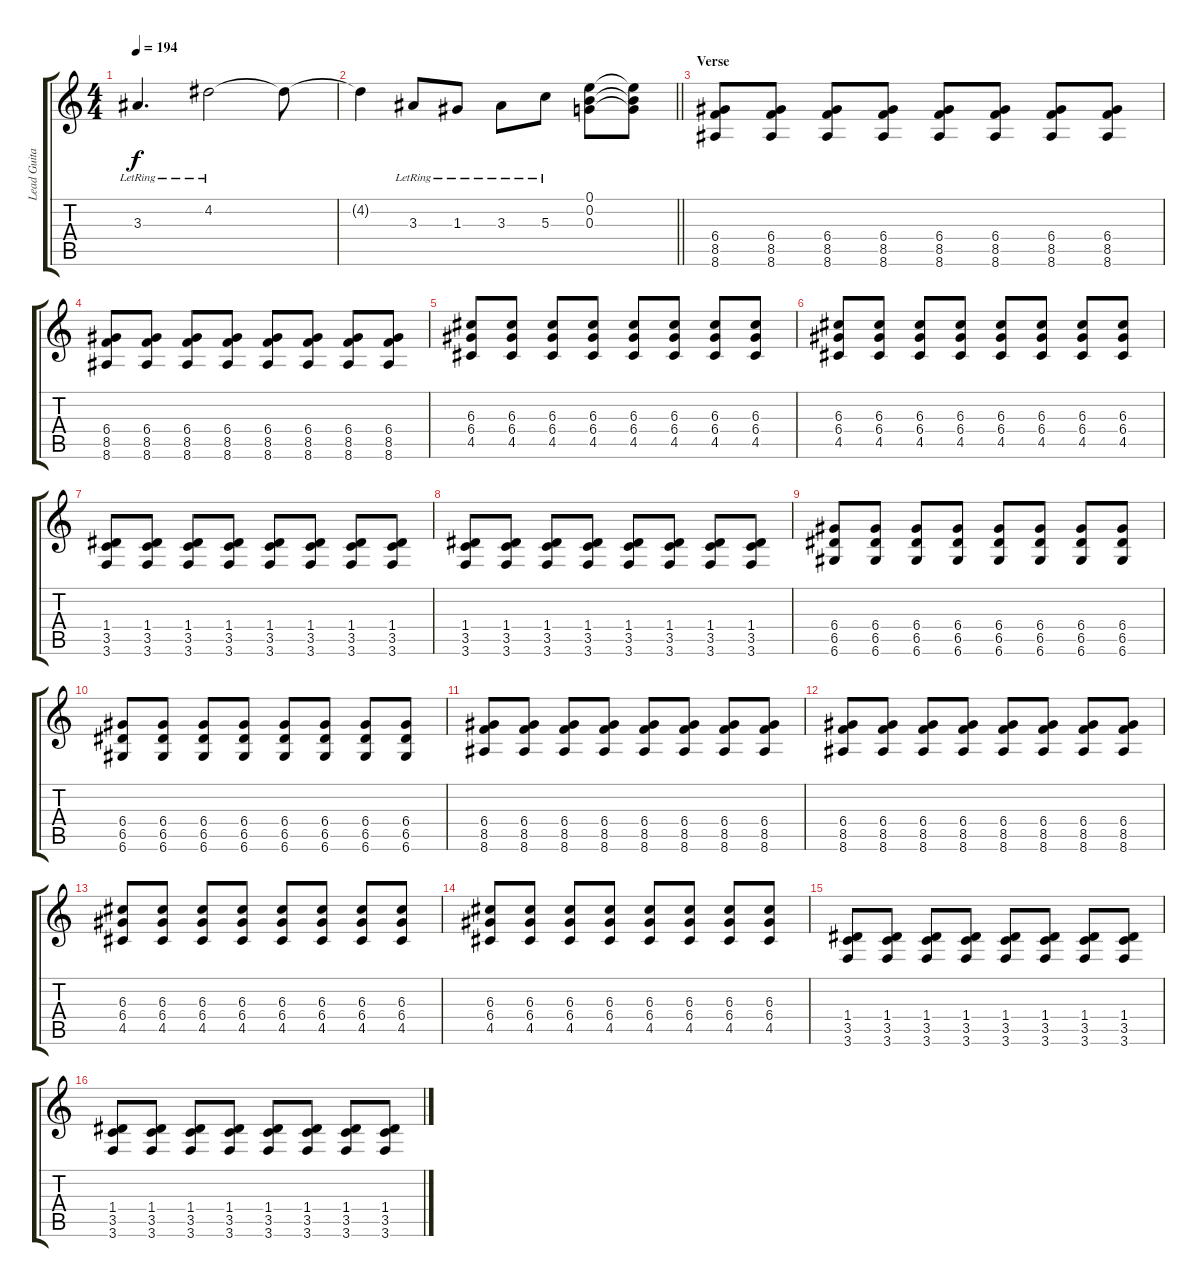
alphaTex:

\track ("Lead Guitar" "Lead Guita") {instrument distortionguitar}
\staff {score tabs}
\tuning (E4 B3 G3 D3 A2 D2) {hide}
\ts (4 4)
\tempo 194
\clef g2
\ks c
3.3{lr}.4{d dy f} 4.2{lr}.2 4.2{t}.8 |
\barLineRight lightlight
4.2{t}.4 3.3{lr}.8 1.3{lr}.8 3.3{lr}.8 5.3{lr}.8 (0.1 0.2 0.3).8 (0.1{t} 0.2{t} 0.3{t}).8 |
\section ("" "Verse")
(6.4 8.5 8.6).8 (6.4 8.5 8.6).8 (6.4 8.5 8.6).8 (6.4 8.5 8.6).8 (6.4 8.5 8.6).8 (6.4 8.5 8.6).8 (6.4 8.5 8.6).8 (6.4 8.5 8.6).8 |
(6.4 8.5 8.6).8 (6.4 8.5 8.6).8 (6.4 8.5 8.6).8 (6.4 8.5 8.6).8 (6.4 8.5 8.6).8 (6.4 8.5 8.6).8 (6.4 8.5 8.6).8 (6.4 8.5 8.6).8 |
(6.3 6.4 4.5).8 (6.3 6.4 4.5).8 (6.3 6.4 4.5).8 (6.3 6.4 4.5).8 (6.3 6.4 4.5).8 (6.3 6.4 4.5).8 (6.3 6.4 4.5).8 (6.3 6.4 4.5).8 |
(6.3 6.4 4.5).8 (6.3 6.4 4.5).8 (6.3 6.4 4.5).8 (6.3 6.4 4.5).8 (6.3 6.4 4.5).8 (6.3 6.4 4.5).8 (6.3 6.4 4.5).8 (6.3 6.4 4.5).8 |
(1.4 3.5 3.6).8 (1.4 3.5 3.6).8 (1.4 3.5 3.6).8 (1.4 3.5 3.6).8 (1.4 3.5 3.6).8 (1.4 3.5 3.6).8 (1.4 3.5 3.6).8 (1.4 3.5 3.6).8 |
(1.4 3.5 3.6).8 (1.4 3.5 3.6).8 (1.4 3.5 3.6).8 (1.4 3.5 3.6).8 (1.4 3.5 3.6).8 (1.4 3.5 3.6).8 (1.4 3.5 3.6).8 (1.4 3.5 3.6).8 |
(6.4 6.5 6.6).8 (6.4 6.5 6.6).8 (6.4 6.5 6.6).8 (6.4 6.5 6.6).8 (6.4 6.5 6.6).8 (6.4 6.5 6.6).8 (6.4 6.5 6.6).8 (6.4 6.5 6.6).8 |
(6.4 6.5 6.6).8 (6.4 6.5 6.6).8 (6.4 6.5 6.6).8 (6.4 6.5 6.6).8 (6.4 6.5 6.6).8 (6.4 6.5 6.6).8 (6.4 6.5 6.6).8 (6.4 6.5 6.6).8 |
(6.4 8.5 8.6).8 (6.4 8.5 8.6).8 (6.4 8.5 8.6).8 (6.4 8.5 8.6).8 (6.4 8.5 8.6).8 (6.4 8.5 8.6).8 (6.4 8.5 8.6).8 (6.4 8.5 8.6).8 |
(6.4 8.5 8.6).8 (6.4 8.5 8.6).8 (6.4 8.5 8.6).8 (6.4 8.5 8.6).8 (6.4 8.5 8.6).8 (6.4 8.5 8.6).8 (6.4 8.5 8.6).8 (6.4 8.5 8.6).8 |
(6.3 6.4 4.5).8 (6.3 6.4 4.5).8 (6.3 6.4 4.5).8 (6.3 6.4 4.5).8 (6.3 6.4 4.5).8 (6.3 6.4 4.5).8 (6.3 6.4 4.5).8 (6.3 6.4 4.5).8 |
(6.3 6.4 4.5).8 (6.3 6.4 4.5).8 (6.3 6.4 4.5).8 (6.3 6.4 4.5).8 (6.3 6.4 4.5).8 (6.3 6.4 4.5).8 (6.3 6.4 4.5).8 (6.3 6.4 4.5).8 |
(1.4 3.5 3.6).8 (1.4 3.5 3.6).8 (1.4 3.5 3.6).8 (1.4 3.5 3.6).8 (1.4 3.5 3.6).8 (1.4 3.5 3.6).8 (1.4 3.5 3.6).8 (1.4 3.5 3.6).8 |
(1.4 3.5 3.6).8 (1.4 3.5 3.6).8 (1.4 3.5 3.6).8 (1.4 3.5 3.6).8 (1.4 3.5 3.6).8 (1.4 3.5 3.6).8 (1.4 3.5 3.6).8 (1.4 3.5 3.6).8
